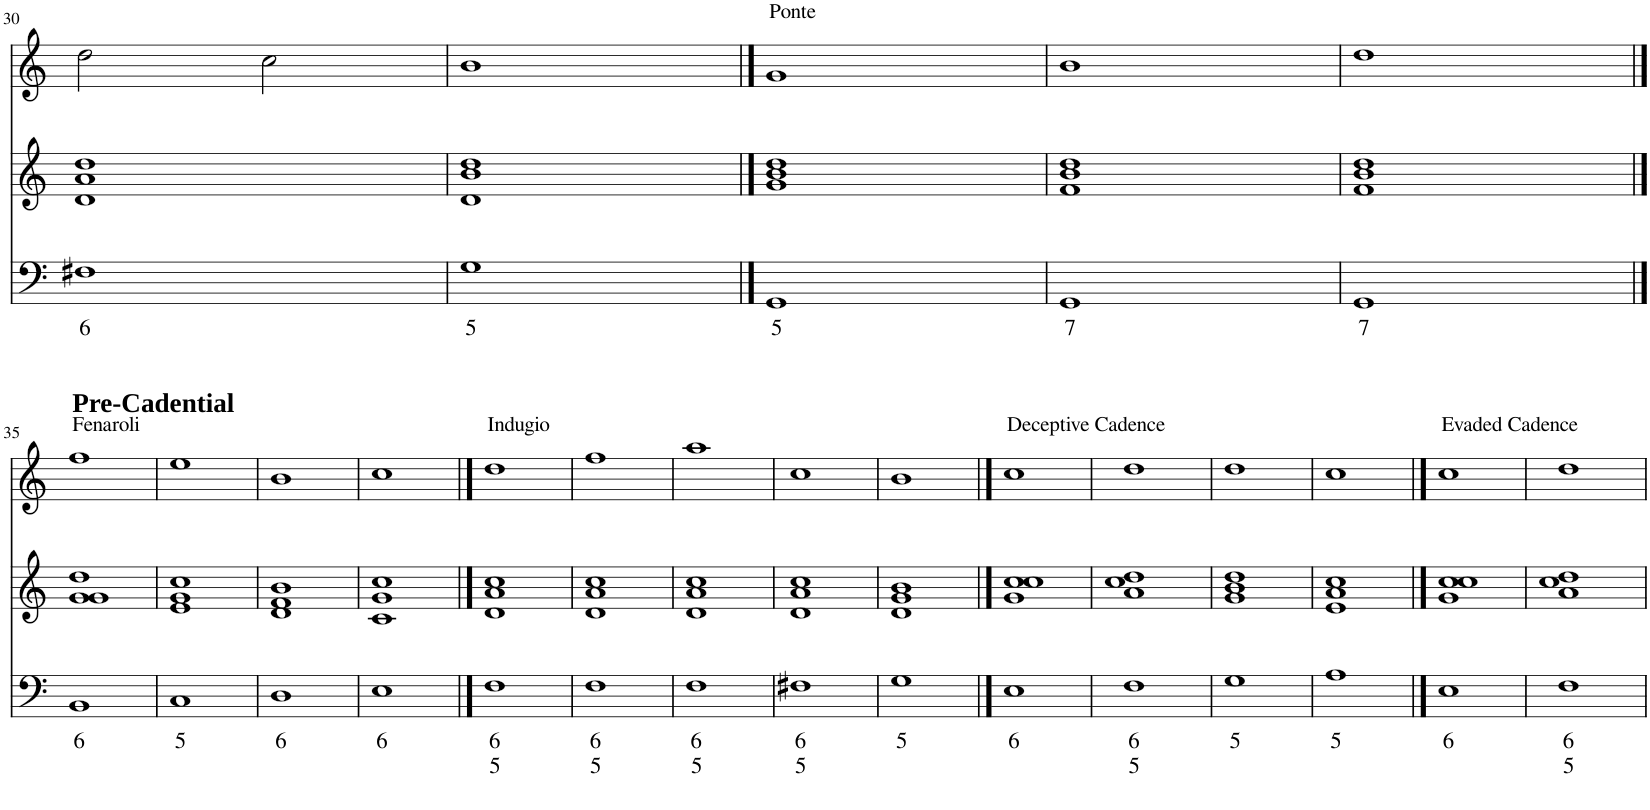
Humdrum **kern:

**kern	**text	**text	**kern	**kern
*part3	*part3	*part3	*part2	*part1
*staff3	*staff3	*staff3	*staff2	*staff1
*I"Piano	*	*	*I"Piano	*I"Piano
*I'Pno	*	*	*I'Pno	*I'Pno
!!LO:PB:g=z
*clefF4	*	*	*clefG2	*clefG2
*k[]	*	*	*k[]	*k[]
*M4/4	*	*	*M4/4	*M4/4
=30	=30	=30	=30	=30
!	!LO:LY:b	!	!	!
1F#X	6	.	1d 1a 1dd	2dd\
.	.	.	.	2cc\
=31	=31	=31	=31	=31
!	!LO:LY:b	!	!	!
1G	5	.	1d 1b 1dd	1b
==32	==32	==32	==32	==32
!	!	!	!	!LO:TX:a:t=Ponte
!	!LO:LY:b	!	!	!
1GG	5	.	1g 1b 1dd	1g
=33	=33	=33	=33	=33
!	!LO:LY:b	!	!	!
1GG	7	.	1f 1b 1dd	1b
=34	=34	=34	=34	=34
!	!LO:LY:b	!	!	!
1GG	7	.	1f 1b 1dd	1dd
!!LO:LB:g=z
==35	==35	==35	==35	==35
!	!	!	!	!LO:TX:a:t=Fenaroli
!	!	!	!	!LO:TX:a:B:t=Pre-Cadential
!	!LO:LY:b	!	!	!
1BB	6	.	1g 1g 1dd	1ff
=36	=36	=36	=36	=36
!	!LO:LY:b	!	!	!
1C	5	.	1e 1g 1cc	1ee
=37	=37	=37	=37	=37
!	!LO:LY:b	!	!	!
1D	6	.	1d 1f 1b	1b
=38	=38	=38	=38	=38
!	!LO:LY:b	!	!	!
1E	6	.	1c 1g 1cc	1cc
==39	==39	==39	==39	==39
!	!	!	!	!LO:TX:a:t=Indugio
!	!LO:LY:b	!LO:LY:b	!	!
1F	6	5	1d 1a 1cc	1dd
=40	=40	=40	=40	=40
!	!LO:LY:b	!LO:LY:b	!	!
1F	6	5	1d 1a 1cc	1ff
=41	=41	=41	=41	=41
!	!LO:LY:b	!LO:LY:b	!	!
1F	6	5	1d 1a 1cc	1aa
=42	=42	=42	=42	=42
!	!LO:LY:b	!LO:LY:b	!	!
1F#X	6	5	1d 1a 1cc	1cc
=43	=43	=43	=43	=43
!	!LO:LY:b	!	!	!
1G	5	.	1d 1g 1b	1b
==44	==44	==44	==44	==44
!	!	!	!	!LO:TX:a:t=Deceptive Cadence
!	!LO:LY:b	!	!	!
1E	6	.	1g 1cc 1cc	1cc
=45	=45	=45	=45	=45
!	!LO:LY:b	!LO:LY:b	!	!
1F	6	5	1a 1cc 1dd	1dd
=46	=46	=46	=46	=46
!	!LO:LY:b	!	!	!
1G	5	.	1g 1b 1dd	1dd
=47	=47	=47	=47	=47
!	!LO:LY:b	!	!	!
1A	5	.	1e 1a 1cc	1cc
==48	==48	==48	==48	==48
!	!	!	!	!LO:TX:a:t=Evaded Cadence
!	!LO:LY:b	!	!	!
1E	6	.	1g 1cc 1cc	1cc
=49	=49	=49	=49	=49
!	!LO:LY:b	!LO:LY:b	!	!
1F	6	5	1a 1cc 1dd	1dd
=	=	=	=	=
*-	*-	*-	*-	*-
